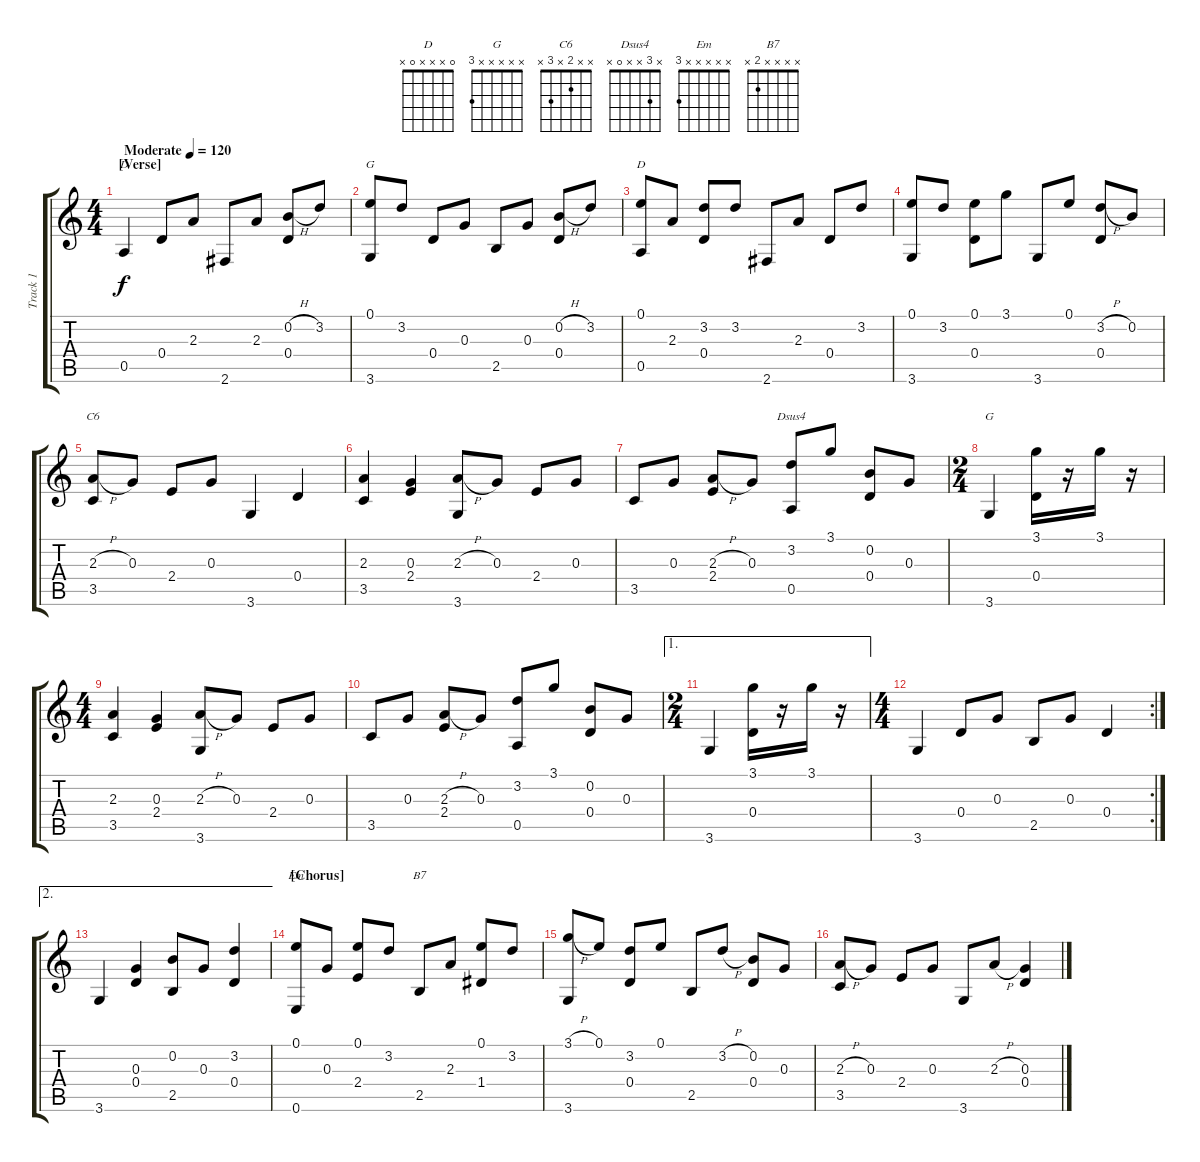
\track ("Track 1" "Track 1") {instrument acousticguitarsteel}
\staff {score tabs}
\tuning (E4 B3 G3 D3 A2 E2) {hide}
\chord ("D" x x x x 0 x)
\chord ("G" 0 x x x x 3)
\chord ("D" 0 x x x 0 x)
\chord ("C6" x x 2 x 3 x)
\chord ("Dsus4" x 3 x x 0 x)
\chord ("G" x x x x x 3)
\chord ("Em" x x x x x 3)
\chord ("B7" x x x x 2 x)
\ts (4 4)
\section ("" "[Verse]")
\tempo (120 "Moderate")
\clef g2
\ks c
0.5.4{ch "D" dy f instrument acousticguitarsteel} 0.4.8 2.3.8 2.6.8 2.3.8 (0.2{h} 0.4).8 3.2.8 |
(0.1 3.6).8{ch "G"} 3.2.8 0.4.8 0.3.8 2.5.8 0.3.8 (0.2{h} 0.4).8 3.2.8 |
(0.1 0.5).8{ch "D"} 2.3.8 (3.2 0.4).8 3.2.8 2.6.8 2.3.8 0.4.8 3.2.8 |
(0.1 3.6).8 3.2.8 (0.1 0.4).8 3.1.8 3.6.8 0.1.8 (3.2{h} 0.4).8 0.2.8 |
(2.3{h} 3.5).8{ch "C6"} 0.3.8 2.4.8 0.3.8 3.6.4 0.4.4 |
(2.3 3.5).4 (0.3 2.4).4 (2.3{h} 3.6).8 0.3.8 2.4.8 0.3.8 |
3.5.8 0.3.8 (2.3{h} 2.4).8 0.3.8 (3.2 0.5).8{ch "Dsus4"} 3.1.8 (0.2 0.4).8 0.3.8 |
\ts (2 4)
3.6.4{ch "G"} (3.1 0.4).16 r.16 3.1.16 r.16 |
\ts (4 4)
(2.3 3.5).4 (0.3 2.4).4 (2.3{h} 3.6).8 0.3.8 2.4.8 0.3.8 |
3.5.8 0.3.8 (2.3{h} 2.4).8 0.3.8 (3.2 0.5).8 3.1.8 (0.2 0.4).8 0.3.8 |
\ae 1
\ts (2 4)
3.6.4 (3.1 0.4).16 r.16 3.1.16 r.16 |
\rc 2
\ts (4 4)
3.6.4 0.4.8 0.3.8 2.5.8 0.3.8 0.4.4 |
\ae 2
3.6.4 (0.3 0.4).4 (0.2 2.5).8 0.3.8 (3.2 0.4).4 |
\section ("" "[Chorus]")
(0.1 0.6).8{ch "Em"} 0.3.8 (0.1 2.4).8 3.2.8 2.5.8{ch "B7"} 2.3.8 (0.1 1.4).8 3.2.8 |
(3.1{h} 3.6).8 0.1.8 (3.2 0.4).8 0.1.8 2.5.8 3.2{h}.8 (0.2 0.4).8 0.3.8 |
(2.3{h} 3.5).8 0.3.8 2.4.8 0.3.8 3.6.8 2.3{h}.8 (0.3 0.4).4
